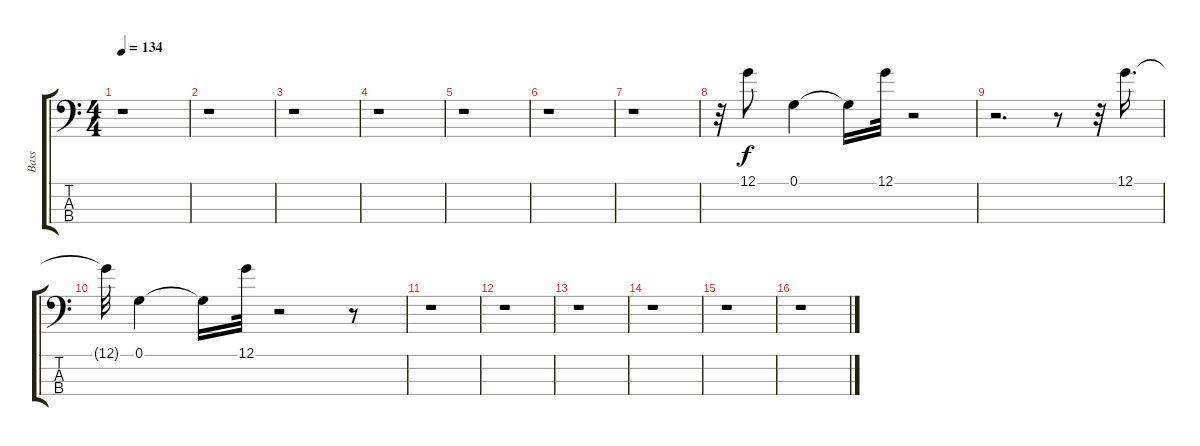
\track ("Bass" "Bass") {instrument electricbassfinger}
\staff {score tabs}
\tuning (G2 D2 A1 E1) {hide}
\ts (4 4)
\tempo 134
\clef f4
\ks c
r.1{dy f} |
r.1 |
r.1 |
r.1 |
r.1 |
r.1 |
r.1 |
r.32 12.1.8 0.1.4 0.1{t}.16 12.1.32 r.2 |
r.2{d} r.8 r.32 12.1.16{d} |
12.1{t}.32 0.1.4 0.1{t}.16 12.1.32 r.2 r.8 |
r.1 |
r.1 |
r.1 |
r.1 |
r.1 |
r.1
